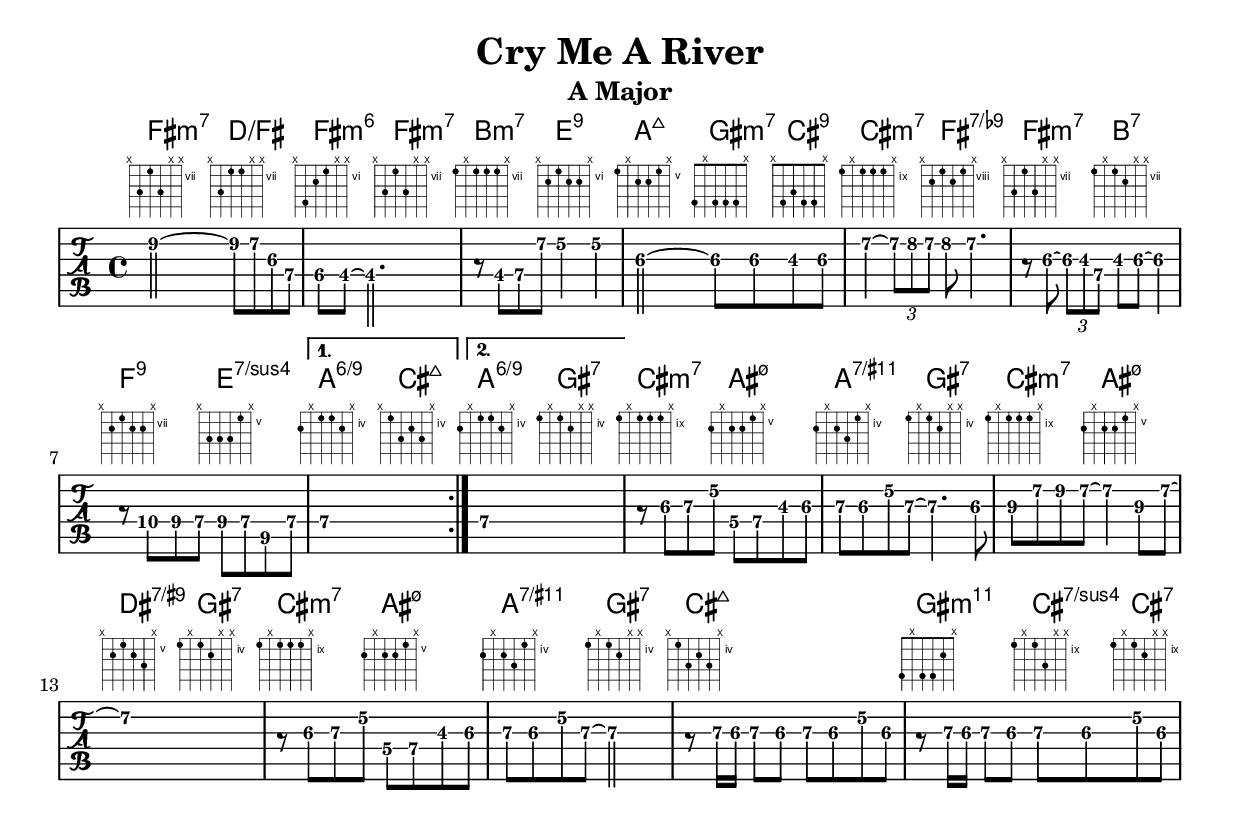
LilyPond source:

%
%
%
\version "2.19.15"
\include "english.ly"
\include "articulate.ly"
\header {
  title = "Cry Me A River"
  subtitle = "A Major"
  arranger = ""
  composer = ""
}

\layout { \override Voice.StringNumber #'stencil = ##f }

\include "predefined-guitar-fretboards.ly"
\layout { indent = 0.0\cm }

% Make a blank new fretboard table
#(define custom-fretboard-table-one (make-fretboard-table))

% Make a new fretboard table as a copy of default-fret-table
#(define custom-fretboard-table-two (make-fretboard-table default-fret-table))

% Add a chord to custom-fretboard-table-one
\storePredefinedDiagram #custom-fretboard-table-one
\chordmode{fs:m7}
#guitar-tuning
"x;9;7;9;x;x;"
\storePredefinedDiagram #custom-fretboard-table-one
\chordmode{d:/fs}
#guitar-tuning
"x;9;7;7;x;x;"
\storePredefinedDiagram #custom-fretboard-table-one
\chordmode{fs:m6}
#guitar-tuning
"x;9;7;6;x;x;"
\storePredefinedDiagram #custom-fretboard-table-one
\chordmode{b:m7}
#guitar-tuning
"7;x;7;7;7;x;"
\storePredefinedDiagram #custom-fretboard-table-one
\chordmode{e:9}
#guitar-tuning
"x;7;6;7;7;x;"
\storePredefinedDiagram #custom-fretboard-table-one
\chordmode{a:maj7}
#guitar-tuning
"5;x;6;6;5;x;"
\storePredefinedDiagram #custom-fretboard-table-one
\chordmode{gs:m7}
#guitar-tuning
"4;x;4;4;4;x;"
\storePredefinedDiagram #custom-fretboard-table-one
\chordmode{cs:9}
#guitar-tuning
"x;4;3;4;4;x;"
\storePredefinedDiagram #custom-fretboard-table-one
\chordmode{cs:m7}
#guitar-tuning
"9;x;9;9;9;x;"
\storePredefinedDiagram #custom-fretboard-table-one
\chordmode{fs:7.9-}
#guitar-tuning
"x;9;8;9;8;x;"
\storePredefinedDiagram #custom-fretboard-table-one
\chordmode{b:7}
#guitar-tuning
"7;x;7;8;x;x;"
\storePredefinedDiagram #custom-fretboard-table-one
\chordmode{f:9}
#guitar-tuning
"x;8;7;8;8;x;"
\storePredefinedDiagram #custom-fretboard-table-one
\chordmode{e:7sus4}
#guitar-tuning
"x;7;7;7;5;x;"
\storePredefinedDiagram #custom-fretboard-table-one
\chordmode{a:6.9}
#guitar-tuning
"5;x;4;4;5;x;"
\storePredefinedDiagram #custom-fretboard-table-one
\chordmode{cs:7+}
#guitar-tuning
"9;x;9;10;10;x;"
\storePredefinedDiagram #custom-fretboard-table-one
\chordmode{gs:7}
#guitar-tuning
"4;x;4;5;x;x;"
\storePredefinedDiagram #custom-fretboard-table-one
\chordmode{as:m7.5-}
#guitar-tuning
"6;x;6;6;5;x;"
\storePredefinedDiagram #custom-fretboard-table-one
\chordmode{a:7.11+}
#guitar-tuning
"5;x;5;6;4;x;"
\storePredefinedDiagram #custom-fretboard-table-one
\chordmode{ds:7.9+}
#guitar-tuning
"x;6;5;6;7;x;"
\storePredefinedDiagram #custom-fretboard-table-one
\chordmode{cs:maj7}
#guitar-tuning
"x;4;6;5;6;x;"
\storePredefinedDiagram #custom-fretboard-table-one
\chordmode{gs:m11}
#guitar-tuning
"4;x;4;4;2;x;"
\storePredefinedDiagram #custom-fretboard-table-one
\chordmode{cs:7sus4}
#guitar-tuning
"9;x;9;11;x;x;"
\storePredefinedDiagram #custom-fretboard-table-one
\chordmode{cs:7}
#guitar-tuning
"9;x;9;10;x;x;"


% Add a chord to custom-fretboard-table-two

\layout { \override Voice.StringNumber #'stencil = ##f }

music = {
  \time 4/4
  \key a \major
  \stemDown
  \relative c {
    \override Beam.concaveness = #10000
    \set TabStaff.minimumFret = #4
    \repeat  volta 2 {
      gs''2\2 ~ gs8\2 fs cs a |
      gs fs ~ fs2. |
      r8 fs a fs' e4\2 e4\2 |
      cs2 ~ cs8 cs b\3 cs |
      fs4 ~ \tuplet 3/2 { fs8 g fs} g fs4. |
      r8 cs ~ \tuplet 3/2{ cs8 b\3 a } b\3 cs8 ~ cs 4 |
      r8 c\4 b\4 a b\4 a fs\5 a |
    }
    \alternative {
      { a1 }
      { a1 }
    }
    r8 cs d e\2 g,\4 a b\3 cs |
    d cs e\2 d ~ d4. cs8 |
    \set TabStaff.minimumFret = #7
    e\3 fs gs fs ~ fs4 e8\3 fs ~ |
    fs1 |
    \set TabStaff.minimumFret = #4
    r8 cs d e\2 g,\4 a b\3 cs |
    d cs e\2 d ~ d2 |
    r8 d16 cs d8 cs d cs e\2 cs |
    r8 d16 cs d8 cs d cs e\2 cs |

  }
}

<<
  \new ChordNames {
    \time 4/4
    \key a \major
    \chordmode  {
      \set chordNameSeparator = \markup { "/" }
      \repeat volta 2 {
        fs2:m7 d:/fs |
        fs:m6 fs:m7 |
        b:m7 e:9 |
        a:maj7 gs4:m7 cs:9 |
        cs2:m7 fs:7.9- |
        fs:m7 b:7 |
        f:9 e:7sus4 |
      }
      \alternative {
        {a:6.9 cs:7+}
        { a:6.9 gs:7}
      }
      cs:m7 as:m7.5- |
      a:7.11+ gs:7 |
      cs:m7 as:m7.5- |
      ds:7.9+ gs:7 |
      cs:m7 as:m7.5- |
      a:7.11+ gs:7 |
      cs1:maj7 |
      gs2:m11 cs4:7sus4 cs:7 |      
    }
  }

  \new FretBoards {
    \time 4/4
    \key a \major
    \chordmode {
      \set predefinedDiagramTable = #custom-fretboard-table-one
      \repeat volta 2 {
        fs2:m7 d:/fs |
        fs:m6 fs:m7 |
        b:m7 e:9 |
        a:maj7 gs4:m7 cs:9 |
        cs2:m7 fs:7.9- |
        fs:m7 b:7 |
        f:9 e:7sus4 |
      }
      \alternative {
        {a:6.9 cs:7+}
        { a:6.9 gs:7}
      }
      cs:m7 as:m7.5- |
      a:7.11+ gs:7 |
      cs:m7 as:m7.5- |
      ds:7.9+ gs:7 |
      cs:m7 as:m7.5- |
      a:7.11+ gs:7 |
      cs1:maj7 |
      gs2:m11 cs4:7sus4 cs:7 |
    }
  }


  \new TabStaff {
    \tabFullNotation
    \music
  }
>>

\score {
  \unfoldRepeats \articulate
  \music
  \midi {
    \tempo 4 = 100
  }
}
